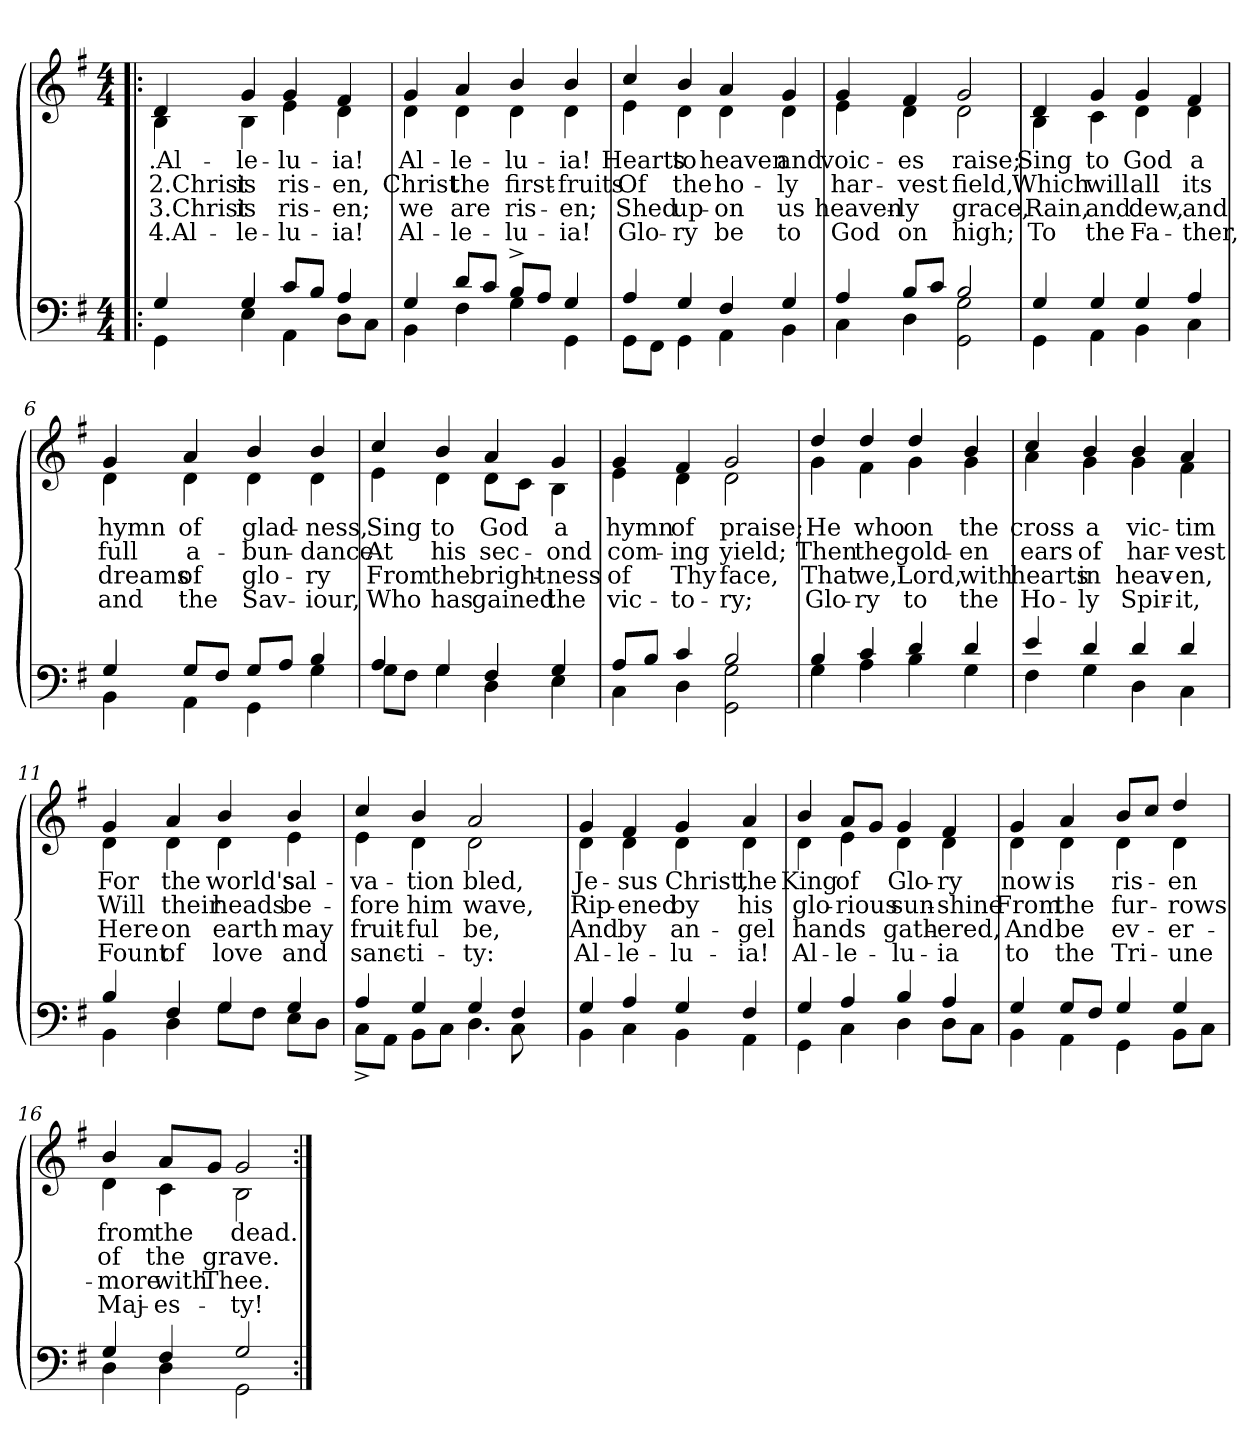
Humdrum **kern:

**kern	**kern	**text	**text	**text	**text
*part1	*part1	*part1	*part1	*part1	*part1
*staff2	*staff1	*staff1	*staff1	*staff1	*staff1
*clefF4	*clefG2	*	*	*	*
*k[f#]	*k[f#]	*	*	*	*
*G:	*G:	*	*	*	*
*M4/4	*M4/4	*	*	*	*
=1!|:	=1!|:	=1!|:	=1!|:	=1!|:	=1!|:
*^	*	*	*	*	*
!	!	!	!LO:LY:b	!LO:LY:b	!LO:LY:b	!LO:LY:b
*	*	*^	*	*	*	*
4G/	4GG\	4d/	4B<\	.Al-	2.Christ	3.Christ	4.Al-
!	!	!	!	!LO:LY:b	!LO:LY:b	!LO:LY:b	!LO:LY:b
4G/	4E\	4g/	4B\	-le-	is	is	-le-
!	!	!	!	!LO:LY:b	!LO:LY:b	!LO:LY:b	!LO:LY:b
8c/L	4AA\	4g/	4e\	-lu-	ris-	ris-	-lu-
8B/J	.	.	.	.	.	.	.
!	!	!	!	!LO:LY:b	!LO:LY:b	!LO:LY:b	!LO:LY:b
4A/	8D\L	4f#/	4d\	-ia!	-en,	-en;	-ia!
.	8C\J	.	.	.	.	.	.
=2	=2	=2	=2	=2	=2	=2	=2
!	!	!	!	!LO:LY:b	!LO:LY:b	!LO:LY:b	!LO:LY:b
4G/	4BB\	4g/	4d\	Al-	Christ	we	Al-
!	!	!	!	!LO:LY:b	!LO:LY:b	!LO:LY:b	!LO:LY:b
8d/L	4F#\	4a/	4d\	-le-	the	are	-le-
8c/J	.	.	.	.	.	.	.
!	!	!	!	!LO:LY:b	!LO:LY:b	!LO:LY:b	!LO:LY:b
8B^>/L	4G\	4b/	4d\	-lu-	first-	ris-	-lu-
8A/J	.	.	.	.	.	.	.
!	!	!	!	!LO:LY:b	!LO:LY:b	!LO:LY:b	!LO:LY:b
4G/	4GG\	4b/	4d\	-ia!	-fruits	-en;	-ia!
=3	=3	=3	=3	=3	=3	=3	=3
!	!	!	!	!LO:LY:b	!LO:LY:b	!LO:LY:b	!LO:LY:b
4A/	8GG\L	4cc/	4e\	Hearts	Of	Shed	Glo-
.	8FF#\J	.	.	.	.	.	.
!	!	!	!	!LO:LY:b	!LO:LY:b	!LO:LY:b	!LO:LY:b
4G/	4GG\	4b/	4d\	to	the	up-	-ry
!	!	!	!	!LO:LY:b	!LO:LY:b	!LO:LY:b	!LO:LY:b
4F#/	4AA\	4a/	4d\	heaven	ho-	-on	be
!	!	!	!	!LO:LY:b	!LO:LY:b	!LO:LY:b	!LO:LY:b
4G/	4BB\	4g/	4d\	and	-ly	us	to
=4	=4	=4	=4	=4	=4	=4	=4
!	!	!	!	!LO:LY:b	!LO:LY:b	!LO:LY:b	!LO:LY:b
4A/	4C\	4g/	4e\	voic-	har-	heaven-	God
!	!	!	!	!LO:LY:b	!LO:LY:b	!LO:LY:b	!LO:LY:b
8B/L	4D\	4f#/	4d\	-es	-vest	-ly	on
8c/J	.	.	.	.	.	.	.
!	!	!	!	!LO:LY:b	!LO:LY:b	!LO:LY:b	!LO:LY:b
2B/	2GG\ 2G\	2g/	2d\	raise;	field,	grace,	high;
!!LO:LB:g=z	!!
=5	=5	=5	=5	=5	=5	=5	=5
!	!	!	!	!LO:LY:b	!LO:LY:b	!LO:LY:b	!LO:LY:b
4G/	4GG\	4d/	4B\	Sing	Which	Rain,	To
!	!	!	!	!LO:LY:b	!LO:LY:b	!LO:LY:b	!LO:LY:b
4G/	4AA\	4g/	4c\	to	will	and	the
!	!	!	!	!LO:LY:b	!LO:LY:b	!LO:LY:b	!LO:LY:b
4G/	4BB\	4g/	4d\	God	all	dew,	Fa-
!	!	!	!	!LO:LY:b	!LO:LY:b	!LO:LY:b	!LO:LY:b
4A/	4C\	4f#/	4d\	a	its	and	-ther,
=6	=6	=6	=6	=6	=6	=6	=6
!	!	!	!	!LO:LY:b	!LO:LY:b	!LO:LY:b	!LO:LY:b
4G/	4BB\	4g/	4d\	hymn	full	dreams	and
!	!	!	!	!LO:LY:b	!LO:LY:b	!LO:LY:b	!LO:LY:b
8G/L	4AA\	4a/	4d\	of	a-	of	the
8F#/J	.	.	.	.	.	.	.
!	!	!	!	!LO:LY:b	!LO:LY:b	!LO:LY:b	!LO:LY:b
8G/L	4GG\	4b/	4d\	glad-	-bun-	glo-	Sav-
8A/J	.	.	.	.	.	.	.
!	!	!	!	!LO:LY:b	!LO:LY:b	!LO:LY:b	!LO:LY:b
4B/	4G\	4b/	4d\	-ness,	-dance	-ry	-iour,
=7	=7	=7	=7	=7	=7	=7	=7
!	!	!	!	!LO:LY:b	!LO:LY:b	!LO:LY:b	!LO:LY:b
4A/	8G\L	4cc/	4e\	Sing	At	From	Who
.	8F#\J	.	.	.	.	.	.
!	!	!	!	!LO:LY:b	!LO:LY:b	!LO:LY:b	!LO:LY:b
4G/	4G\	4b/	4d\	to	his	the	has
!	!	!	!	!LO:LY:b	!LO:LY:b	!LO:LY:b	!LO:LY:b
4F#/	4D\	4a/	8d\L	God	sec-	bright-	gained
.	.	.	8c\J	.	.	.	.
!	!	!	!	!LO:LY:b	!LO:LY:b	!LO:LY:b	!LO:LY:b
4G/	4E\	4g/	4B\	a	ond	ness	the
=8	=8	=8	=8	=8	=8	=8	=8
!	!	!	!	!LO:LY:b	!LO:LY:b	!LO:LY:b	!LO:LY:b
8A/L	4C\	4g/	4e\	hymn	-com-	-of	vic-
8B/J	.	.	.	.	.	.	.
!	!	!	!	!LO:LY:b	!LO:LY:b	!LO:LY:b	!LO:LY:b
4c/	4D\	4f#/	4d\	of	-ing	Thy	-to-
!	!	!	!	!LO:LY:b	!LO:LY:b	!LO:LY:b	!LO:LY:b
2B/	2GG\ 2G\	2g/	2d\	praise;	yield;	face,	-ry;
!!LO:LB:g=z	!!
=9	=9	=9	=9	=9	=9	=9	=9
!	!	!	!	!LO:LY:b:rj	!LO:LY:b:rj	!LO:LY:b:rj	!LO:LY:b:rj
4B/	4G\	4dd/	4g\	He	Then	That	Glo-
!	!	!	!	!LO:LY:b	!LO:LY:b	!LO:LY:b	!LO:LY:b
4c/	4A\	4dd/	4f#\	who	the	we,	-ry
!	!	!	!	!LO:LY:b	!LO:LY:b	!LO:LY:b	!LO:LY:b
4d/	4B\	4dd/	4g\	on	gold-	Lord,	to
!	!	!	!	!LO:LY:b	!LO:LY:b	!LO:LY:b	!LO:LY:b
4d/	4G\	4b/	4g\	the	-en	with	the
=10	=10	=10	=10	=10	=10	=10	=10
!	!	!	!	!LO:LY:b	!LO:LY:b	!LO:LY:b	!LO:LY:b
4e/	4F#\	4cc/	4a\	cross	ears	hearts	Ho-
!	!	!	!	!LO:LY:b	!LO:LY:b	!LO:LY:b	!LO:LY:b
4d/	4G\	4b/	4g\	a	of	in	-ly
!	!	!	!	!LO:LY:b	!LO:LY:b	!LO:LY:b	!LO:LY:b
4d/	4D\	4b/	4g\	vic-	har-	heav-	Spir-
!	!	!	!	!LO:LY:b	!LO:LY:b	!LO:LY:b	!LO:LY:b
4d/	4C\	4a/	4f#\	-tim	-vest	-en,	-it,
=11	=11	=11	=11	=11	=11	=11	=11
!	!	!	!	!LO:LY:b	!LO:LY:b	!LO:LY:b	!LO:LY:b
4B/	4BB\	4g/	4d\	For	Will	Here	Fount
!	!	!	!	!LO:LY:b	!LO:LY:b	!LO:LY:b	!LO:LY:b
4F#/	4D\	4a/	4d\	the	their	on	of
!	!	!	!	!LO:LY:b	!LO:LY:b	!LO:LY:b	!LO:LY:b
4G/	8G\L	4b/	4d\	world's	heads	earth	love
.	8F#\J	.	.	.	.	.	.
!	!	!	!	!LO:LY:b	!LO:LY:b	!LO:LY:b	!LO:LY:b
4G/	8E\L	4b/	4e\	sal-	be-	may	and
.	8D\J	.	.	.	.	.	.
=12	=12	=12	=12	=12	=12	=12	=12
*	*^	*	*	*	*	*	*
!	!	!	!	!	!LO:LY:b	!LO:LY:b	!LO:LY:b	!LO:LY:b
4A/	8C^<\L	2.ryy	4e\	4cc/	va-	fore	fruit-	-sanc-
.	8AA\J	.	.	.	.	.	.	.
!	!	!	!	!	!LO:LY:b	!LO:LY:b	!LO:LY:b	!LO:LY:b
4G/	8BB\L	.	4b/	4d\	-tion	-him	ful	ti-
.	8C\J	.	.	.	.	.	.	.
!	!	!	!	!	!LO:LY:b	!LO:LY:b	!LO:LY:b	!LO:LY:b
4G/	4.D\	.	2d\	2a/	-bled,	wave,	-be,	-ty:
4F#/	.	8C\	.	.	.	.	.	.
.	8ryy	8ryy	.	.	.	.	.	.
!!LO:LB:g=z	!!
=13	=13	=13	=13	=13	=13	=13	=13	=13
!	!	!	!	!	!LO:LY:b:rj	!LO:LY:b:rj	!LO:LY:b:rj	!LO:LY:b:rj
*	*v	*v	*	*	*	*	*	*
4G/	4BB\	4g/	4d\	Je-	Rip-	And	Al-
!	!	!	!	!LO:LY:b	!LO:LY:b	!LO:LY:b	!LO:LY:b
4A/	4C\	4f#/	4d\	-sus	-ened	by	-le-
!	!	!	!	!LO:LY:b	!LO:LY:b	!LO:LY:b	!LO:LY:b
4G/	4BB\	4g/	4d\	Christ,	by	an-	-lu-
!	!	!	!	!LO:LY:b	!LO:LY:b	!LO:LY:b	!LO:LY:b
4F#/	4AA\	4a/	4d\	the	his	-gel	-ia!
=14	=14	=14	=14	=14	=14	=14	=14
!	!	!	!	!LO:LY:b	!LO:LY:b	!LO:LY:b	!LO:LY:b
4G/	4GG\	4b/	4d\	King	glo-	hands	Al-
!	!	!	!	!LO:LY:b	!	!	!
!	!	!	!	!LO:LY:b	!LO:LY:b	!	!LO:LY:b
4A/	4C\	8a/L	4e\	of	rious	.	le-
.	.	8g/J	.	.	.	.	.
!	!	!	!	!LO:LY:b	!LO:LY:b	!LO:LY:b	!LO:LY:b
4B/	4D\	4g/	4d\	Glo-	-sun-	gath-	-lu-
!	!	!	!	!LO:LY:b	!LO:LY:b	!LO:LY:b	!LO:LY:b
4A/	8D\L	4f#/	4d\	-ry	-shine	-ered,	-ia
.	8C\J	.	.	.	.	.	.
=15	=15	=15	=15	=15	=15	=15	=15
!	!	!	!	!LO:LY:b	!LO:LY:b	!LO:LY:b	!LO:LY:b
4G/	4BB\	4g/	4d\	now	From	And	-to
!	!	!	!	!LO:LY:b	!LO:LY:b	!LO:LY:b	!LO:LY:b
8G/L	4AA\	4a/	4d\	is	the	be	the
8F#/J	.	.	.	.	.	.	.
!	!	!	!	!LO:LY:b	!LO:LY:b	!LO:LY:b	!LO:LY:b
4G/	4GG\	8b/L	4d\	ris-	fur-	ev-	Tri-
.	.	8cc/J	.	.	.	.	.
!	!	!	!	!LO:LY:b	!LO:LY:b	!LO:LY:b	!LO:LY:b
4G/	8BB\L	4dd/	4d\	-en	-rows	-er-	-une
.	8C\J	.	.	.	.	.	.
=16	=16	=16	=16	=16	=16	=16	=16
!	!	!	!	!LO:LY:b	!LO:LY:b	!LO:LY:b	!LO:LY:b
4G/	4D\	4b/	4d\	from	of	-more	Maj-
!	!	!	!	!LO:LY:b	!LO:LY:b	!LO:LY:b	!LO:LY:b
4F#/	4D\	8a/L	4c\	the	the	with	-es-
!	!	!	!	!	!LO:LY:b	!LO:LY:b	!
.	.	8g/J	.	.	grave.	Thee.	.
!	!	!	!	!LO:LY:b	!	!	!LO:LY:b
2G/	2GG\	2g/	2B\	dead.	.	.	-ty!
*v	*v	*	*	*	*	*	*
*	*v	*v	*	*	*	*
=:|!	=:|!	=:|!	=:|!	=:|!	=:|!
*-	*-	*-	*-	*-	*-
